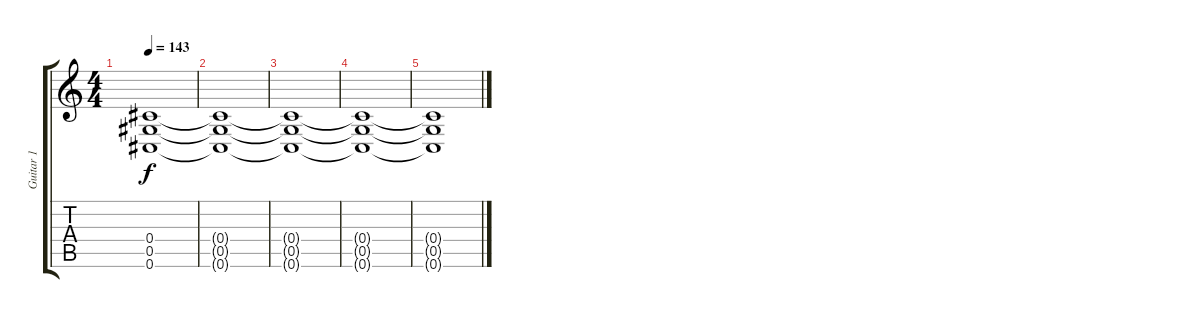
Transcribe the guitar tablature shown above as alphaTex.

\track ("Guitar 1" "Guitar 1") {instrument distortionguitar}
\staff {score tabs}
\tuning (Eb4 Bb3 Gb3 Db3 Ab2 Db2) {hide}
\ts (4 4)
\tempo 143
\clef g2
\ks c
(0.4{t} 0.5{t} 0.6{t}).1{dy f} |
(0.4{t} 0.5{t} 0.6{t}).1{volume 0} |
(0.4{t} 0.5{t} 0.6{t}).1 |
(0.4{t} 0.5{t} 0.6{t}).1 |
(0.4{t} 0.5{t} 0.6{t}).1
